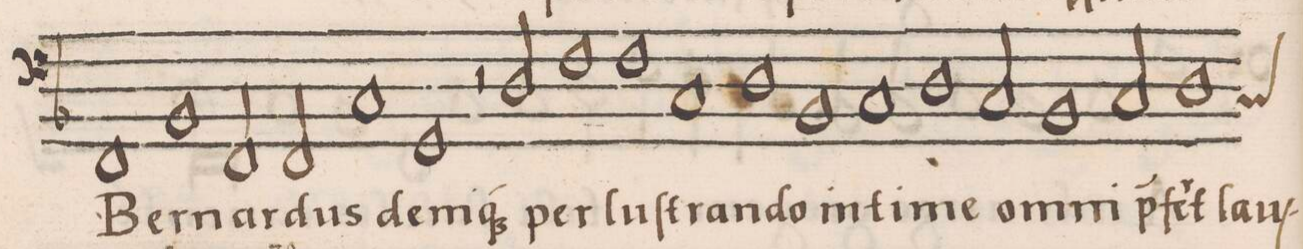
**kern	**text	**text
*I"BASSVS	*	*
*clefF4	*	*
*k[b-]	*	*
*met(C)	*	*
*M2/1	*	*
1FF	Ber-	.
1BB-	-nar-	.
=40-	=40-	=40-
2FF/	-dus	.
2FF/	de-	.
1C	-ni-	.
=41-	=41-	=41-
1GG	-q(ue)	.
2r	.	.
2D/	per-	.
=42-	=42-	=42-
1F	-luſ-	.
1F	-tran-	.
=43-	=43-	=43-
1C	-do	.
1D	in-	.
=44-	=44-	=44-
1BB-	-ti-	.
1C	-me	.
=45-	=45-	=45-
1D	om-	.
2C/	-ni	.
1BB-/	p(re)-	.
=46-	=46-	=46-
2C/	-fe(r)t	.
*custos:C	*	*
1D	lau-	.
=47-	=47-	=47-
*-	*-	*-
